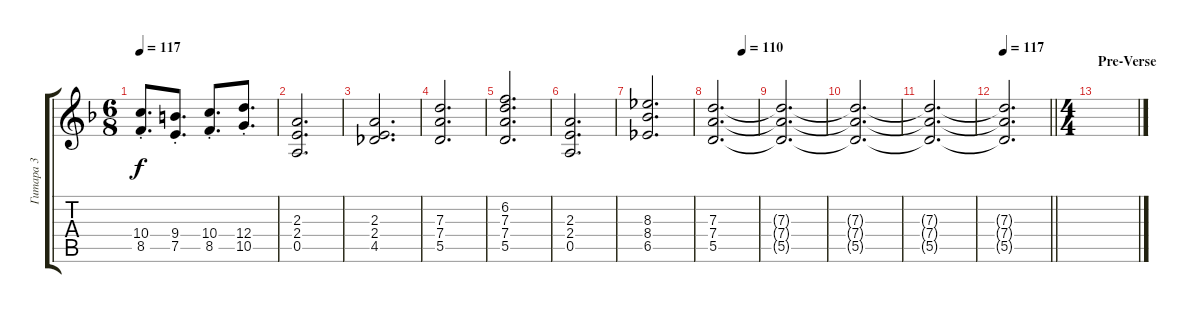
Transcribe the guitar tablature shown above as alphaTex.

\track ("Гитара 3" "Гитара 3") {instrument distortionguitar}
\staff {score tabs}
\tuning (E4 B3 G3 D3 A2 E2) {hide}
\ts (6 8)
\tempo 117
\clef g2
\ks dminor
(10.4{st} 8.5{st}).8{d dy f} (9.4{st} 7.5{st}).8{d} (10.4{st} 8.5{st}).8{d} (12.4{st} 10.5{st}).8{d} |
(2.3 2.4 0.5).2{d} |
(2.3 2.4 4.5).2{d} |
(7.3 7.4 5.5).2{d} |
(6.2 7.3 7.4 5.5).2{d} |
(2.3 2.4 0.5).2{d} |
(8.3 8.4 6.5).2{d} |
\tempo (110 0.6666666666666666)
(7.3 7.4 5.5).2{d} |
(7.3{t} 7.4{t} 5.5{t}).2{d} |
(7.3{t} 7.4{t} 5.5{t}).2{d} |
(7.3{t} 7.4{t} 5.5{t}).2{d} |
\tempo 117
\barLineRight lightlight
(7.3{t} 7.4{t} 5.5{t}).2{d} |
\ts (4 4)
\section ("" "Pre-Verse")
